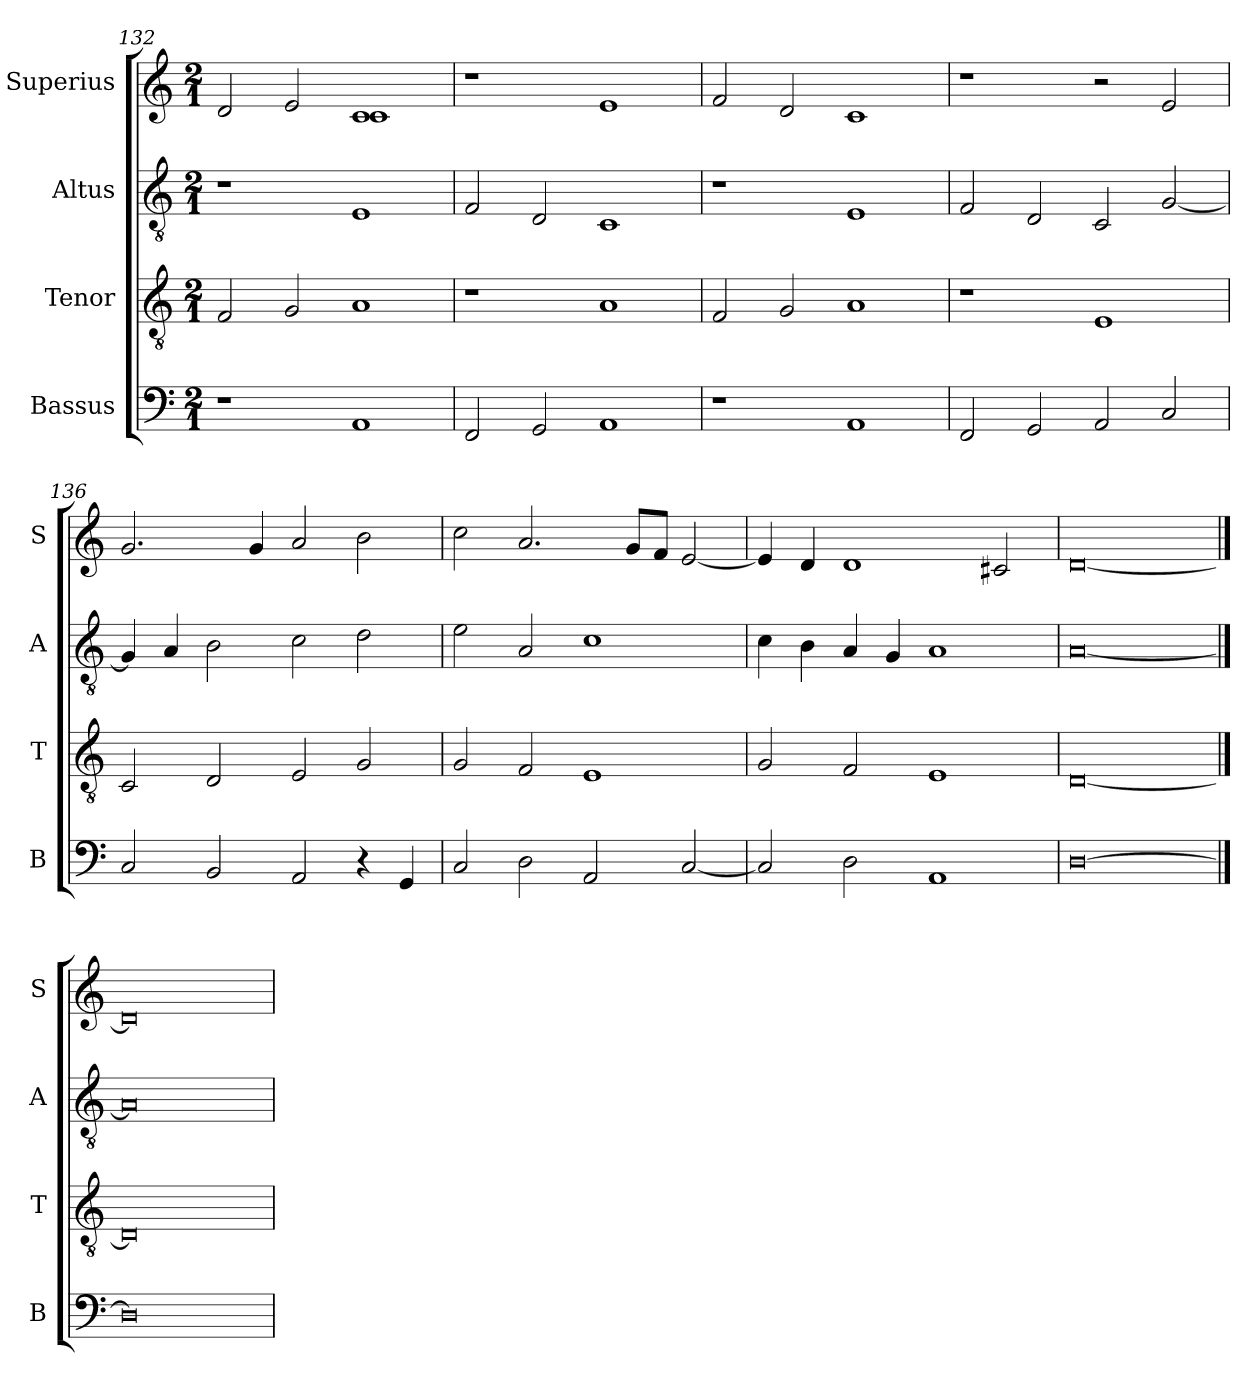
**kern	**kern	**kern	**kern
*part4	*part3	*part2	*part1
*staff4	*staff3	*staff2	*staff1
*I"Bassus	*I"Tenor	*I"Altus	*I"Superius
*I'B	*I'T	*I'A	*I'S
*clefF4	*clefGv2	*clefGv2	*clefG2
*k[]	*k[]	*k[]	*k[]
*C:	*C:	*C:	*C:
*M2/1	*M2/1	*M2/1	*M2/1
=132	=132	=132	=132
*	*	*	*^
1r	2F	1r	2d	1ryy
.	2G	.	2e	.
1AA	1A	1E	1c	1c
*	*	*	*v	*v
=133	=133	=133	=133
2FF	1r	2F	1r
2GG	.	2D	.
1AA	1A	1C	1e
=134	=134	=134	=134
1r	2F	1r	2f
.	2G	.	2d
1AA	1A	1E	1c
=135	=135	=135	=135
2FF	1r	2F	1r
2GG	.	2D	.
2AA	1E	2C	2r
2C	.	[2G	2e
=136	=136	=136	=136
2C	2C	4G]	2.g
.	.	4A	.
2BB	2D	2B	.
.	.	.	4g
2AA	2E	2c	2a
4r	2G	2d	2b
4GG	.	.	.
=137	=137	=137	=137
2C	2G	2e	2cc
2D	2F	2A	2.a
2AA	1E	1c	.
.	.	.	8gL
.	.	.	8fJ
[2C	.	.	[2e
=138	=138	=138	=138
2C]	2G	4c	4e]
.	.	4B	4d
2D	2F	4A	1d
.	.	4G	.
1AA	1E	1A	.
.	.	.	2c#X
=139	=139	=139	=139
[0D	[0D	[0A	[0d
==140	==140	==140	==140
0D]	0D]	0A]	0d]
=	=	=	=
*-	*-	*-	*-
